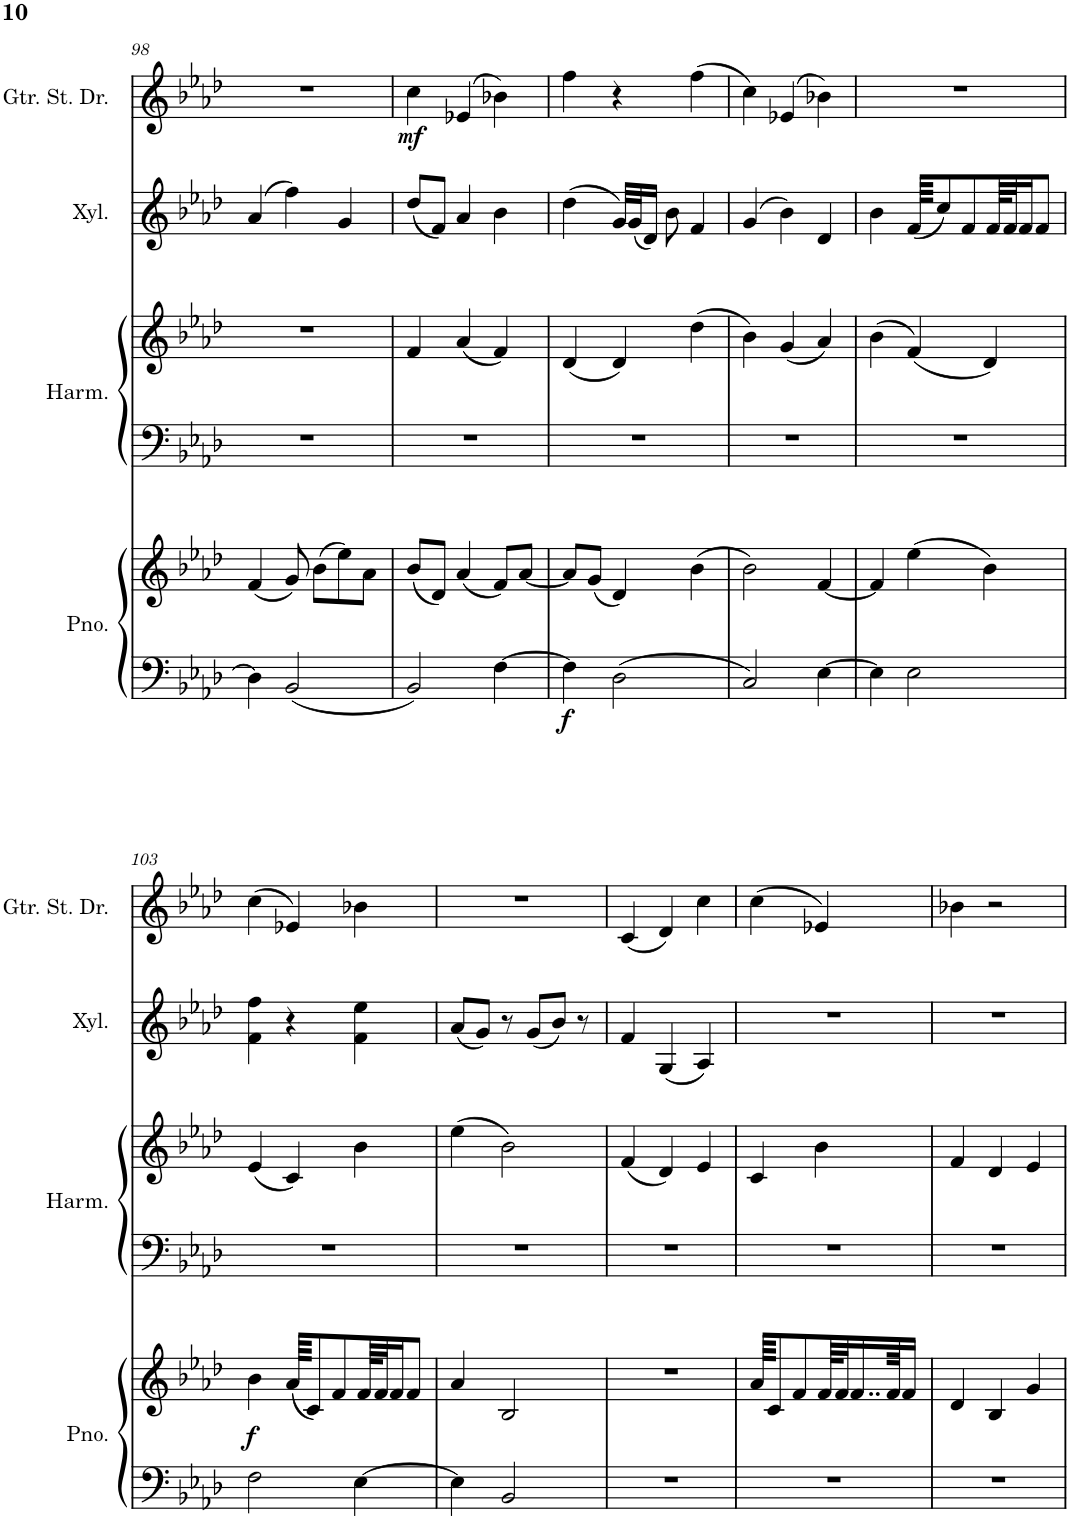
**kern	**kern	**dynam	**kern	**kern	**kern	**kern	**dynam
*part4	*part4	*part4	*part3	*part3	*part2	*part1	*part1
*staff6	*staff5	*staff5/6	*staff4	*staff3	*staff2	*staff1	*staff1
*I"Piano	*	*	*I"Harmonium	*	*I"Xylophone	*I"Guitar Steel Drums	*
*I'Pno.	*	*	*I'Harm.	*	*I'Xyl.	*I'Gtr. St. Dr.	*
!!LO:PB:g=z
*clefF4	*clefG2	*	*clefF4	*clefG2	*clefG2	*clefG2	*
*	*	*	*	*	*Trd-7c-12	*	*
*k[b-e-a-d-]	*k[b-e-a-d-]	*	*k[b-e-a-d-]	*k[b-e-a-d-]	*k[b-e-a-d-]	*k[b-e-a-d-]	*
*M6/8	*M6/8	*	*M6/8	*M6/8	*M6/8	*M6/8	*
=98	=98	=98	=98	=98	=98	=98	=98
4D-\]	(4f/	.	2.r	2.r	(4a-/	2.r	.
2BB-/	8g/)	.	.	.	4ff\)	.	.
.	(8b-\L	.	.	.	.	.	.
.	8ee-\)	.	.	.	4g/	.	.
.	8a-\J	.	.	.	.	.	.
=99	=99	=99	=99	=99	=99	=99	=99
!	!	!	!	!	!	!	!LO:DY:b
2BB-/	(8b-/L	.	2.r	4f/	(8dd-/L	4cc\	mf
.	8d-/J)	.	.	.	8f/J)	.	.
.	(4a-/	.	.	(4a-/	4a-/	(4e-X/	.
[4F\	8f/L)	.	.	4f/)	4b-\	4b-X\)	.
.	[8a-/J	.	.	.	.	.	.
=100	=100	=100	=100	=100	=100	=100	=100
!	!	!LO:DY:b=2	!	!	!	!	!
4F\]	8a-/L]	f	2.r	(4d-/	(4dd-\	4ff\	.
.	(8g/J	.	.	.	.	.	.
2D-\	4d-/)	.	.	4d-/)	32g/LLL)	4r	.
.	.	.	.	.	(32g/J	.	.
.	.	.	.	.	16d-/JJ)	.	.
.	.	.	.	.	8b-\	.	.
.	(4b-\	.	.	(4dd-\	4f/	(4ff\	.
=101	=101	=101	=101	=101	=101	=101	=101
2C/	2b-\)	.	2.r	4b-\)	(4g/	4cc\)	.
.	.	.	.	(4g/	4b-\)	(4e-X/	.
[4E-\	[4f/	.	.	4a-/)	4d-/	4b-X\)	.
=102	=102	=102	=102	=102	=102	=102	=102
4E-\]	4f/]	.	2.r	(4b-\	4b-\	2.r	.
2E-\	(4ee-\	.	.	(4f/)	(64f/KKKL	.	.
.	.	.	.	.	8cc/)	.	.
.	.	.	.	.	8f/	.	.
.	4b-\)	.	.	4d-/)	.	.	.
.	.	.	.	.	64f/KLL	.	.
.	.	.	.	.	32f/J	.	.
.	.	.	.	.	16f/J	.	.
.	.	.	.	.	8f/J	.	.
!!LO:LB:g=z
=103	=103	=103	=103	=103	=103	=103	=103
!	!	!LO:DY:b	!	!	!	!	!
2F\	4b-\	f	2.r	(4e-/	4f\ 4ff\	(4cc\	.
.	(64a-/KKKL	.	.	4c/)	4r	4e-X/)	.
.	8c/)	.	.	.	.	.	.
.	8f/	.	.	.	.	.	.
[4E-\	.	.	.	4b-\	4f\ 4ee-\	4b-X\	.
.	64f/KLL	.	.	.	.	.	.
.	32f/J	.	.	.	.	.	.
.	16f/J	.	.	.	.	.	.
.	8f/J	.	.	.	.	.	.
=104	=104	=104	=104	=104	=104	=104	=104
4E-\]	4a-/	.	2.r	(4ee-\	(8a-/L	2.r	.
.	.	.	.	.	8g/J)	.	.
2BB-/	2B-/	.	.	2b-\)	8r	.	.
.	.	.	.	.	(8g/L	.	.
.	.	.	.	.	8b-/J)	.	.
.	.	.	.	.	8r	.	.
=105	=105	=105	=105	=105	=105	=105	=105
2.r	2.r	.	2.r	(4f/	4f/	(4c/	.
.	.	.	.	4d-/)	(4G/	4d-/)	.
.	.	.	.	4e-/	4A-/)	4cc\	.
=106	=106	=106	=106	=106	=106	=106	=106
2.r	64a-/KKKL	.	2.r	4c/	2.r	(4cc\	.
.	8c/	.	.	.	.	.	.
.	8f/	.	.	.	.	.	.
.	.	.	.	4b-\	.	4e-X/)	.
.	64f/KLL	.	.	.	.	.	.
.	32f/J	.	.	.	.	.	.
.	16..f/	.	.	.	.	.	.
.	64f/KK	.	.	.	.	.	.
.	16f/JJ	.	.	.	.	.	.
.	4ryy	.	.	4ryy	.	4ryy	.
=107	=107	=107	=107	=107	=107	=107	=107
2.r	4d-/	.	2.r	4f/	2.r	4b-X\	.
.	4B-/	.	.	4d-/	.	2r	.
.	4g/	.	.	4e-/	.	.	.
=	=	=	=	=	=	=	=
*-	*-	*-	*-	*-	*-	*-	*-
